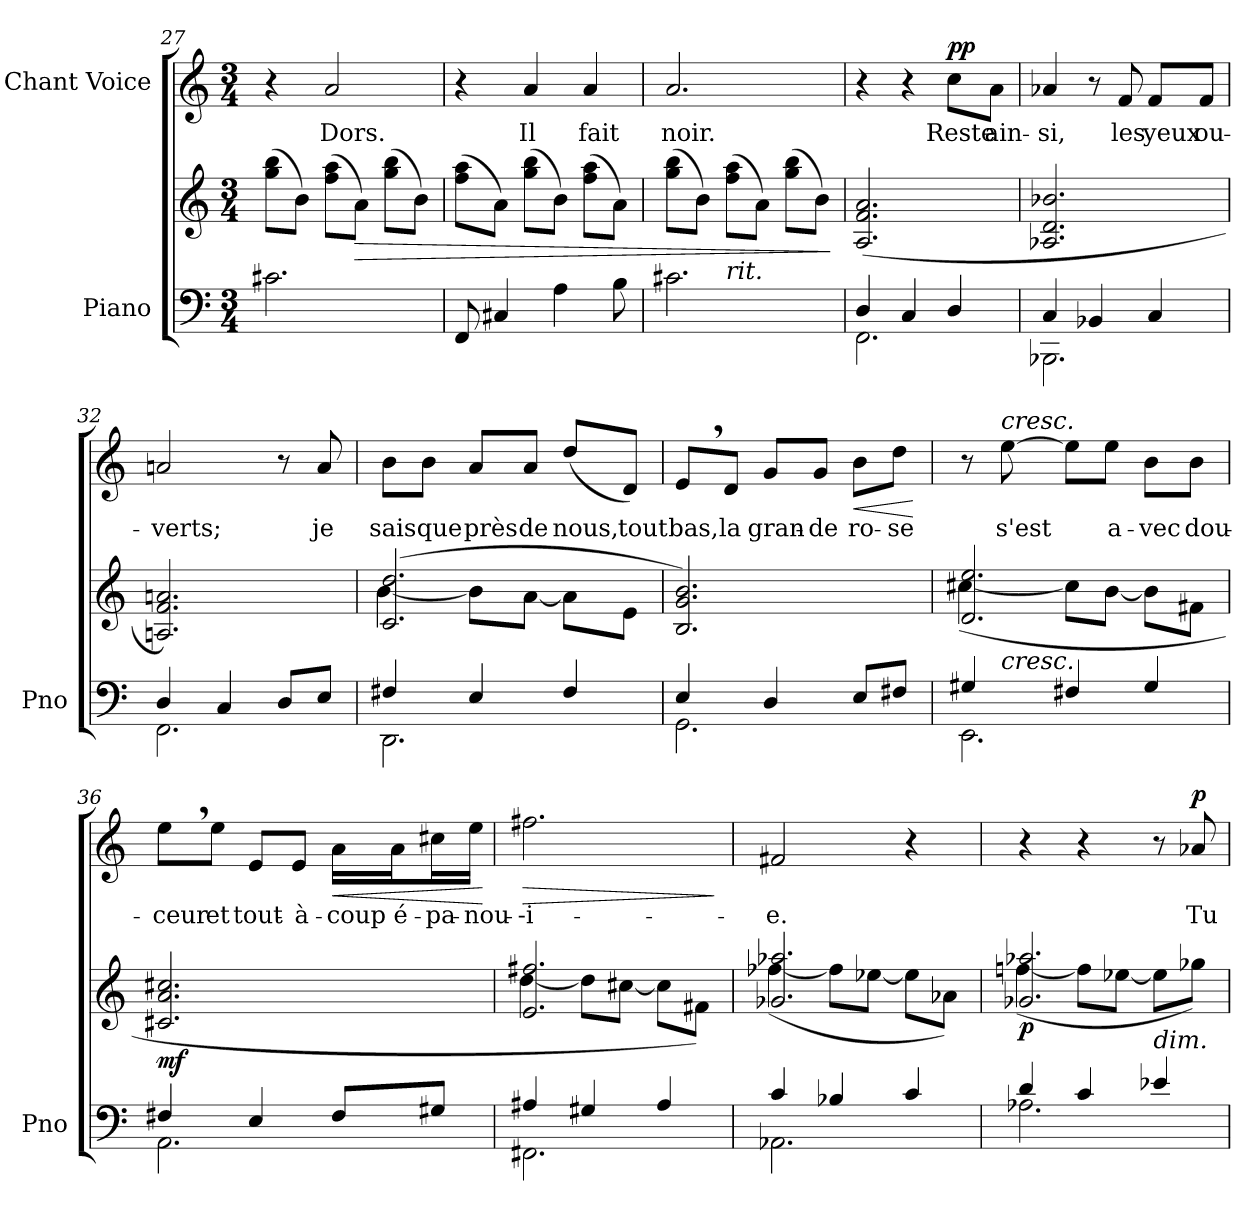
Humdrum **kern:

**kern	**kern	**dynam	**kern	**text	**dynam
*part2	*part2	*part2	*part1	*part1	*part1
*staff3	*staff2	*staff2/3	*staff1	*staff1	*staff1
*I"Piano	*	*	*I"Chant Voice	*	*
*I'Pno	*	*	*	*	*
*clefF4	*clefG2	*	*clefG2	*	*
*k[]	*k[]	*	*k[]	*	*
*M3/4	*M3/4	*	*M3/4	*	*
=27	=27	=27	=27	=27	=27
*^	*	*	*	*	*
2.c#X\	8ryy	(>8gg\ 8bb\L	.	4r	.	.
.	2ryy	8b\J)	.	.	.	.
!	!	!	!	!	!LO:LY:b	!
.	.	(>8ff\ 8aa\L	.	2a/	Dors.	.
!	!	!	!LO:HP:b	!	!	!
.	.	8a\J)	>	.	.	.
.	.	(>8gg\ 8bb\L	.	.	.	.
.	8ryy	8b\J)	.	.	.	.
*v	*v	*	*	*	*	*
=28	=28	=28	=28	=28	=28
8FF/	(>8ff\ 8aa\L	.	4r	.	.
4C#X/	8a\J)	.	.	.	.
!	!	!	!	!LO:LY:b	!
.	(>8gg\ 8bb\L	.	4a/	Il	.
4A\	8b\J)	.	.	.	.
!	!	!	!	!LO:LY:b	!
.	(>8ff\ 8aa\L	.	4a/	fait	.
8B\	8a\J)	.	.	.	.
=29	=29	=29	=29	=29	=29
*^	*	*	*	*	*
!	!	!	!	!LO:TX:a:i:t=rit.	!	!
!	!	!	!	!	!LO:LY:b	!
*	*	*	*	*^	*	*
2.c#X\	8ryy	(>8gg\ 8bb\L	.	2.a/	4ryy	noir.	.
.	2ryy	8b\J)	.	.	.	.	.
*	*	*	*	*MM100	*	*	*
!	!	!LO:TX:b:i:t=rit.	!	!	!	!	!
.	.	(>8ff\ 8aa\L	.	.	2ryy	.	.
.	.	8a\J)	.	.	.	.	.
.	.	(>8gg\ 8bb\L	.	.	.	.	.
.	8ryy	8b\J)	.	.	.	.	.
*v	*v	*	*	*	*	*	*
.	.	]	.	.	.	.
*	*	*	*v	*v	*	*
!!LO:LB:g=z
=30	=30	=30	=30	=30	=30
*	*	*	*MM84	*	*
*^	*	*	*^	*	*
!	!	!	!	!LO:TX:a:B:t=Tranquillo.	!	!	!
!	!	!	!LO:DY:b	!	!	!	!
!	!	!	!LO:DY:n=1:b	!	!	!	!
*	*	*	*	*v	*v	*	*
4D/	2.FF\	(>2.A/ 2.f/ 2.a/	pp other-dynamics	4r	.	.
4C/	.	.	.	4r	.	.
!	!	!	!	!	!LO:LY:b	!LO:DY:a
4D/	.	.	.	8cc\L	Reste	pp
!	!	!	!	!	!LO:LY:b	!
.	.	.	.	8a\J	ain-	.
=31	=31	=31	=31	=31	=31	=31
!	!	!	!	!	!LO:LY:b	!
4C/	2.BBB-X\	2.A-X/ 2.d/ 2.b-X/	.	4a-X/	-si,	.
4BB-X/	.	.	.	8r	.	.
!	!	!	!	!	!LO:LY:b	!
.	.	.	.	8f/	les	.
!	!	!	!	!	!LO:LY:b	!
4C/	.	.	.	8f/L	yeux	.
!	!	!	!	!	!LO:LY:b	!
.	.	.	.	8f/J	ou-	.
=32	=32	=32	=32	=32	=32	=32
!	!	!	!	!	!LO:LY:b	!
4D/	2.FF\	2.An/ 2.f/ 2.an/)	.	2an/	-verts;	.
4C/	.	.	.	.	.	.
8D/L	.	.	.	8r	.	.
!	!	!	!	!	!LO:LY:b	!
8E/J	.	.	.	8a/	je	.
=33	=33	=33	=33	=33	=33	=33
*	*	*^	*	*	*	*
!	!	!	!	!	!	!LO:LY:b	!
4F#X/	2.DD\	(>2.c/ 2.dd/	[4b\	.	8b\L	sais	.
!	!	!	!	!	!	!LO:LY:b	!
.	.	.	.	.	8b\J	que	.
!	!	!	!	!	!	!LO:LY:b	!
4E/	.	.	8b\L]	.	8a/L	près	.
!	!	!	!	!	!	!LO:LY:b	!
.	.	.	[8a\J	.	8a/J	de	.
!	!	!	!	!	!	!LO:LY:b	!
4F#/	.	.	8a\L]	.	(>8dd/L	nous,	.
!	!	!	!	!	!	!LO:LY:b	!
.	.	.	8e\J	.	8d/J)	tout	.
!!LO:LB:g=z
=34	=34	=34	=34	=34	=34	=34	=34
!	!	!	!	!	!	!LO:LY:b	!
*	*	*v	*v	*	*	*	*
4E/	2.GG\	2.B/ 2.g/ 2.b/)	.	8e,/L	bas,	.
!	!	!	!	!	!LO:LY:b	!
.	.	.	.	8d/J	la	.
!	!	!	!	!	!LO:LY:b	!
4D/	.	.	.	8g/L	gran-	.
!	!	!	!	!	!LO:LY:b	!
.	.	.	.	8g/J	-de	.
!	!	!	!	!	!LO:LY:b	!LO:HP:b
8E/L	.	.	.	8b\L	ro-	<
!	!	!	!	!	!LO:LY:b	!
8F#X/J	.	.	.	8dd\J	-se	.
*v	*v	*	*	*	*	*
.	.	.	.	.	[
=35	=35	=35	=35	=35	=35
*^	*^	*	*	*	*
*	*^	*	*	*	*	*	*
4G#X/	2.EE\	8rFyy	2.d/ 2.ee/	(>[4cc#X\	.	8r	.	.
!	!	!	!	!	!	!LO:TX:a:i:t=cresc.	!	!
!	!	!LO:TX:a:i:t=cresc.	!	!	!	!	!	!
!	!	!	!	!	!	!	!LO:LY:b	!
.	.	8ryy	.	.	.	[8ee\	s'est	.
4F#X/	.	2ryy	.	8cc#\L]	.	8ee\L]	.	.
!	!	!	!	!	!	!	!LO:LY:b	!
.	.	.	.	[8b\J	.	8ee\J	a-	.
!	!	!	!	!	!	!	!LO:LY:b	!
4G#/	.	.	.	8b\L]	.	8b\L	-vec	.
!	!	!	!	!	!	!	!LO:LY:b	!
.	.	.	.	8f#X\J	.	8b\J	dou-	.
*	*v	*v	*	*	*	*	*	*
=36	=36	=36	=36	=36	=36	=36	=36
!	!	!	!	!LO:DY:b	!	!LO:LY:b	!
*	*	*v	*v	*	*	*	*
4F#X/	2.AA\	2.c#X/ 2.a/ 2.cc#X/	mf	8ee,\L	-ceur	.
!	!	!	!	!	!LO:LY:b	!
.	.	.	.	8ee\J	et	.
!	!	!	!	!	!LO:LY:b	!
4E/	.	.	.	8e/L	tout-	.
!	!	!	!	!	!LO:LY:b	!
.	.	.	.	8e/J	-à-	.
!	!	!	!	!	!LO:LY:b	!LO:HP:b
8F#/L	.	.	.	16a\LL	-coup	<
!	!	!	!	!	!LO:LY:b	!
.	.	.	.	16a\J	é-	.
!	!	!	!	!	!LO:LY:b	!
8G#X/J	.	.	.	16cc#X\L	-pa-	.
!	!	!	!	!	!LO:LY:b	!
.	.	.	.	16ee\JJ	-nou-	.
*v	*v	*	*	*	*	*
.	.	.	.	.	[
!!LO:PB:g=z
=37	=37	=37	=37	=37	=37
*^	*^	*	*	*	*
!	!	!	!	!	!	!LO:LY:b	!LO:HP:b
4A#X/	2.FF#X\	2.e/ 2.ff#X/	[4dd\	.	2.ff#X\	--i-	>
4G#X/	.	.	8dd\L]	.	.	.	.
.	.	.	[8cc#X\J	.	.	.	.
4A#/	.	.	8cc#\L]	.	.	.	.
.	.	.	8f#X\J)	.	.	.	.
*v	*v	*	*	*	*	*	*
*	*v	*v	*	*	*	*
.	.	.	.	.	]
=38	=38	=38	=38	=38	=38
*^	*^	*	*	*	*
!	!	!	!	!	!	!LO:LY:b	!
4c/	2.AA-X\	2.g-X/ 2.aa-X/	(>[4ff-X\	.	2f#X/	-e.	.
4B-X/	.	.	8ff-\L]	.	.	.	.
.	.	.	[8ee-X\J	.	.	.	.
4c/	.	.	8ee-\L]	.	4r	.	.
.	.	.	8a-X\J)	.	.	.	.
=39	=39	=39	=39	=39	=39	=39	=39
!	!	!	!	!LO:DY:b	!	!	!
4d/	2.A-X\	2.g-X/ 2.aa-X/	(>[4ffn\	p	4r	.	.
4c/	.	.	8ff\L]	.	4r	.	.
.	.	.	[8ee-X\J	.	.	.	.
!LO:TX:a:i:t=dim.	!	!	!	!	!	!	!
4e-X/	.	.	8ee-\L]	.	8r	.	.
!	!	!	!	!	!	!LO:LY:b	!LO:DY:a
.	.	.	8gg-X\J)	.	8a-X/	Tu	p
*v	*v	*	*	*	*	*	*
*	*v	*v	*	*	*	*
=	=	=	=	=	=
*-	*-	*-	*-	*-	*-
